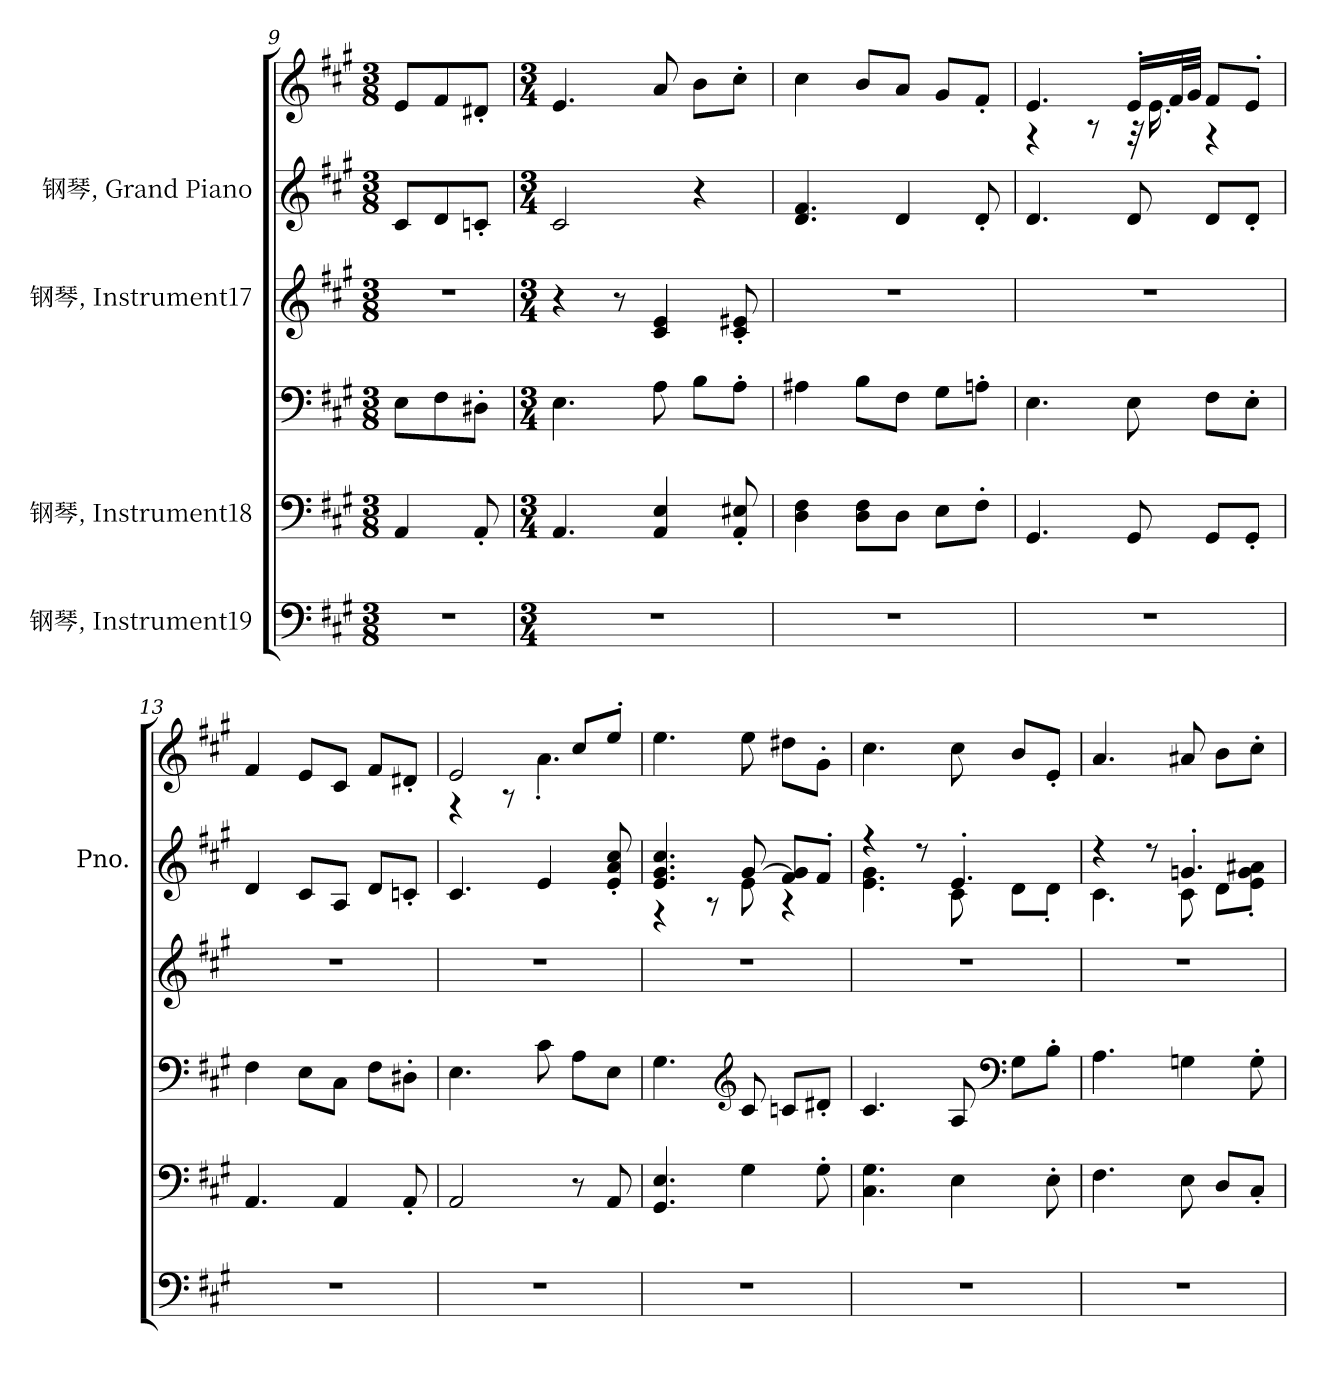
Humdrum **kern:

**kern	**kern	**kern	**kern	**kern	**kern
*part4	*part3	*part3	*part2	*part1	*part1
*staff6	*staff5	*staff4	*staff3	*staff2	*staff1
*I"钢琴, Instrument19	*I"钢琴, Instrument18	*	*I"钢琴, Instrument17	*I"钢琴, Grand Piano	*
*	*	*	*	*I'Pno.	*
*clefF4	*clefF4	*clefF4	*clefG2	*clefG2	*clefG2
*k[f#c#g#]	*k[f#c#g#]	*k[f#c#g#]	*k[f#c#g#]	*k[f#c#g#]	*k[f#c#g#]
*M3/8	*M3/8	*M3/8	*M3/8	*M3/8	*M3/8
=9	=9	=9	=9	=9	=9
4.r	4AA/	8E\L	4.r	8c#/L	8e/L
.	.	8F#\	.	8d/	8f#/
.	8AA'/	8D#X'\J	.	8cn'/J	8d#X'/J
=10	=10	=10	=10	=10	=10
*M3/4	*M3/4	*M3/4	*M3/4	*M3/4	*M3/4
2.r	4.AA/	4.E\	4r	2c#/	4.e/
.	.	.	8r	.	.
.	4AA/ 4E/	8A\	4c#/ 4e/	.	8a/
.	.	8B\L	.	4r	8b\L
.	8AA/' 8E#X/'	8A'\J	8c#/' 8e#X/'	.	8cc#'\J
=11	=11	=11	=11	=11	=11
2.r	4D\ 4F#\	4A#X\	2.r	4.d/ 4.f#/	4cc#\
.	8D\ 8F#\L	8B\L	.	.	8b/L
.	8D\J	8F#\J	.	4d/	8a/J
.	8E\L	8G#\L	.	.	8g#/L
.	8F#'\J	8An'\J	.	8d'/	8f#'/J
!!LO:LB:g=z
=12	=12	=12	=12	=12	=12
*	*	*	*	*	*^
2.r	4.GG#/	4.E\	2.r	4.d/	4.e/	4r
.	.	.	.	.	.	8r
.	8GG#/	8E\	.	8d/	16e'/LL	32r
.	.	.	.	.	.	16.e\
.	.	.	.	.	32f#/L	.
.	.	.	.	.	32g#/JJJ	.
.	8GG#/L	8F#\L	.	8d/L	8f#/L	4r
.	8GG#'/J	8E'\J	.	8d'/J	8e'/J	.
*	*	*	*	*	*v	*v
=13	=13	=13	=13	=13	=13
2.r	4.AA/	4F#\	2.r	4d/	4f#/
.	.	8E\L	.	8c#/L	8e/L
.	4AA/	8C#\J	.	8A/J	8c#/J
.	.	8F#\L	.	8d/L	8f#/L
.	8AA'/	8D#X'\J	.	8cn'/J	8d#X'/J
=14	=14	=14	=14	=14	=14
*	*	*	*	*	*^
2.r	2AA/	4.E\	2.r	4.c#/	2e/	4r
.	.	.	.	.	.	8r
.	.	8c#\	.	4e/	.	4.a'\
.	8r	8A\L	.	.	8cc#/L	.
.	8AA/	8E\J	.	8e/' 8a/' 8cc#/'	8ee'/J	.
*	*	*	*	*	*v	*v
=15	=15	=15	=15	=15	=15
*	*	*	*	*^	*
2.r	4.GG#/ 4.E/	4.G#\	2.r	4.e/ 4.g#/ 4.cc#/	4r	4.ee\
.	.	.	.	.	8r	.
*	*	*clefG2	*	*	*	*
.	4G#\	8c#/	.	[8g#/	8e\	8ee\
.	.	8cn/L	.	8f#/ 8g#/]L	4r	8dd#X\L
.	8G#'\	8d#X'/J	.	8f#'/J	.	8g#'\J
=16	=16	=16	=16	=16	=16	=16
2.r	4.C#\ 4.G#\	4.c#/	2.r	4r	4.e\ 4.g#\	4.cc#\
.	.	.	.	8r	.	.
.	4E\	8A/	.	4.e'/	8c#\	8cc#\
*	*	*clefF4	*	*	*	*
.	.	8G#\L	.	.	8d\L	8b/L
.	8E'\	8B'\J	.	.	8d'\J	8e'/J
!!LO:PB:g=z
=17	=17	=17	=17	=17	=17	=17
2.r	4.F#\	4.A\	2.r	4r	4.c#\	4.a/
.	.	.	.	8r	.	.
.	8E\	4Gn\	.	4.gn'/	8c#\	8a#X/
.	8D/L	.	.	.	8d\L	8b\L
.	8C#'/J	8G'\	.	.	8e\' 8g\' 8a#X\'J	8cc#'\J
*	*	*	*	*v	*v	*
=	=	=	=	=	=
*-	*-	*-	*-	*-	*-
